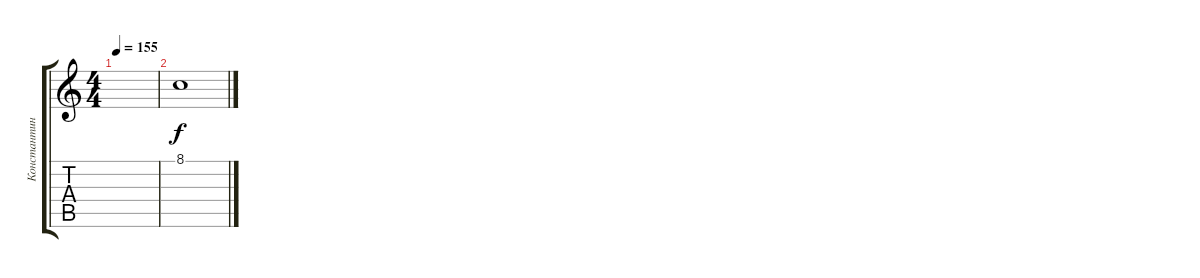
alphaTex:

\track ("Константин Бекрев" "Константин") {instrument tubularbells}
\staff {score tabs}
\tuning (E4 B3 G3 D3 A2 E2) {hide}
\ts (4 4)
\tempo 155
\clef g2
\ks c
|
8.1.1
